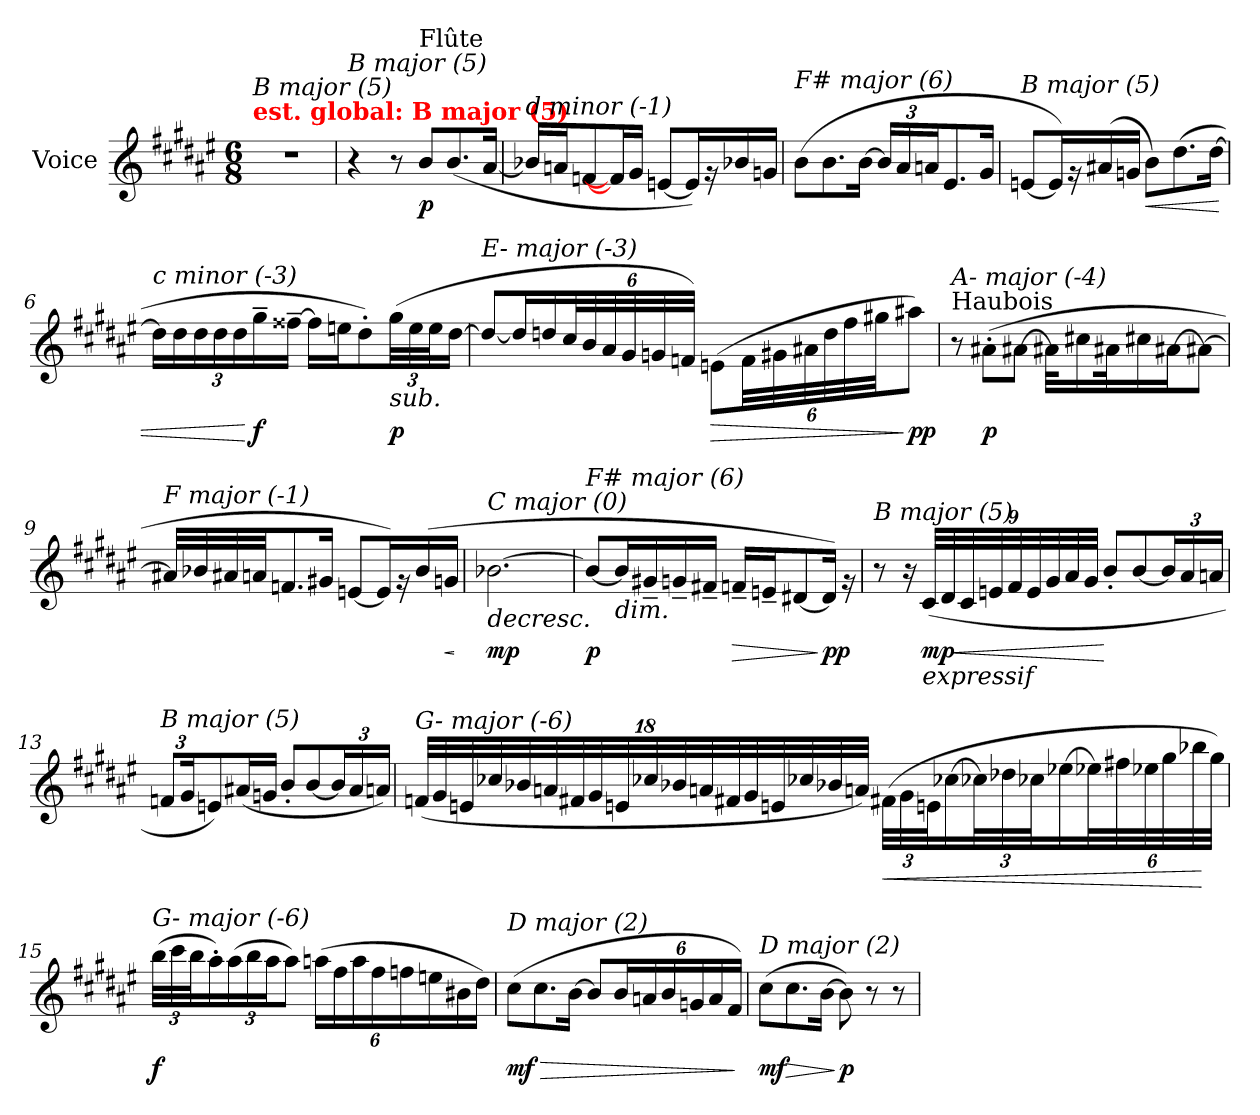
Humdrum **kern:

**kern	**dynam
*part1	*part1
*staff1	*staff1
*I"Voice	*
*I'V	*
*clefG2	*
*k[f#c#g#d#a#e#]	*
*M6/8	*
*MM32	*
=1	=1
!LO:TX:a:B:color=#FF0000:t=est. global&colon; B major (5)	!
!LO:TX:i:t=B major (5)	!
2.r	.
=2	=2
!LO:TX:i:t=B major (5)	!
4r	.
8r	.
!LO:TX:a:t=Flûte	!
!	!LO:DY:b
8b/L	p
(<8.b/	.
[16a#/Jk	.
=3	=3
!LO:TX:i:t=d minor (-1)	!
16b-Xi/LL]	.
16an/J	.
[8fni/	.
16f#i/L]	.
16g#/JJ	.
[8en/L	.
16e/L])	.
16rg	.
16b-Xi/	.
16gni/JJ	.
=4	=4
!LO:TX:i:t=F# major (6)	!
(>8b\L	.
8.b\	.
[16b\Jk	.
*Xbrackettup	*
24b/LL]	.
24a#/	.
24an/J	.
8.e#/	.
16g#/Jk	.
!!LO:LB:g=z
=5	=5
!LO:TX:i:t=B major (5)	!
[8en/L	.
16e/L])	.
16rg	.
(>16a#X/	.
16gni/JJ	.
!	!LO:HP:b
8b\L)	<
(>8.dd#\	.
[16dd#\Jk	.
=6	=6
!LO:TX:i:t=c minor (-3)	!
16dd#\LL]	.
16dd#\	.
24dd#\	.
24dd#\	.
24dd#\	.
!	!LO:DY:n=1:b
16gg#~\	[ f
[16ff##X~\JJ	.
16ff##\LL]	.
16een\J	.
8dd#'\)	.
!LO:TX:b:i:t=sub.	!
!	!LO:DY:n=2:b
(>48gg#\LL	p
48ee\	.
48ee\J	.
[16dd#\JJ	.
!!LO:LB:g=z
=7	=7
!LO:TX:i:t=E- major (-3)	!
8dd#/L_	.
16dd#/L]	.
16ddn/	.
48cc#/L	.
48b/	.
48a#/	.
48g#/	.
48gn/	.
48fn/JJJ)	.
!	!LO:HP:b
(>8en\L	>
48f\LL	.
48g#Xi\	.
48a#Xi\	.
48dd\	.
48ff#\	.
48gg#Xi\JJ	.
!	!LO:DY:n=1:b
8aa#Xi\J)	] pp
=8	=8
!LO:TX:a:t=Haubois	!
!LO:TX:i:t=A- major (-4)	!
8r	.
!	!LO:DY:b
(>8a#X'i\L	p
[8a#Xi\J	.
32a#Xi\KLL]	.
16cc#Xi\	.
32a#Xi\K	.
16cc#Xi\	.
[16a#Xi\J	.
8a#Xi\J_	.
!!LO:LB:g=z
=9	=9
!LO:TX:i:t=F major (-1)	!
32a#Xi/LLL]	.
32b-Xi/	.
32a#Xi/	.
32an/JJ	.
8.fn/	.
16g#Xi/Jk	.
[8en/L	.
16e/L])	.
16rg	.
(>16b-/	.
!	!LO:HP:b
16gn/JJ	<
.	[
=10	=10
!LO:TX:i:t=C major (0)	!
!	!LO:HP:b
!	!LO:DY:n=1:b
[2.b-Xi\	> mp
=11	=11
!LO:TX:i:t=F# major (6)	!
!	!LO:DY:b
8b-i/L_	p
!LO:TX:b:i:t=dim.	!
16b-i/L]	]
16g#X~i/	.
16gn~/	.
16f#X~i/JJ	.
!	!LO:HP:b
16fn~/LL	>
16en~/J	.
[8d#X/	.
!	!LO:DY:n=1:b
16d#/Jk])	] pp
16rg	.
!!LO:LB:g=z
=12	=12
!LO:TX:i:t=B major (5)	!
8r	.
16r	.
!LO:TX:b:i:t=expressif	!
!	!LO:DY:b
(>48c#/LLL	mp
48d#/	.
!	!LO:HP:b
48c#/	<
48en/	.
48f#/	.
48e/	.
48g#/	.
48a#/	.
48g#/JJJ	.
8b'/L	[
[8b/	.
24b/L]	.
24a#/	.
24an/JJ	.
=13	=13
!LO:TX:i:t=B major (5)	!
12fni/L	.
24g#/K	.
8en/)	.
(<16a#X/L	.
16gni/JJ	.
8b'/L	.
[8b/	.
24b/L]	.
24a#/	.
24an/JJ)	.
!!LO:LB:g=z
=14	=14
!LO:TX:i:t=G- major (-6)	!
(<48fni/LLL	.
48g#/	.
48en/	.
48cc-Xi/	.
48b-Xi/	.
48an/	.
48f#Xi/	.
48g#/	.
48en/	.
48cc-Xi/	.
48b-Xi/	.
48an/	.
48f#Xi/	.
48g#/	.
48en/	.
48cc-Xi/	.
48b-Xi/	.
48an/JJJ)	.
!	!LO:HP:b
(>48f#Xi\LLL	<
48g#\	.
48en\J	.
[16cc-Xi\	.
48cc-Xi\L]	.
48dd-Xi\	.
48cc-Xi\J	.
[16ee-Xi\	.
48ee-Xi\L]	.
48ff#Xi\	.
48ee-Xi\	.
48gg#\	.
48bb-Xi\	.
48gg#\JJJ)	[
!!LO:LB:g=z
=15	=15
!LO:TX:i:t=G- major (-6)	!
!	!LO:DY:b
(>48bb\LLL	f
48ccc#\	.
48bb\J	.
16aa#'\)	.
(>24aa#\	.
24bb\	.
24aa#\J	.
8aa#\J)	.
(>24aan\LL	.
24ff#\	.
24aa\	.
24ff#\	.
24ffni\	.
24een\	.
16b#X\	.
16dd#\JJ)	.
=16	=16
!LO:TX:i:t=D major (2)	!
!	!LO:HP:b
!	!LO:DY:n=1:b
(>8cc#\L	> mf
8.cc#\	.
[16b\Jk	.
8b/L]	.
24b/L	.
24an/	.
24b/	.
24gn/	.
24a/	.
24f#/JJ)	.
.	]
=17	=17
!LO:TX:i:t=D major (2)	!
!	!LO:DY:b
(>8cc#\L	mf
!	!LO:HP:b
8.cc#\	>
[16b\Jk	.
!	!LO:DY:n=1:b
8b\])	] p
8r	.
8r	.
=	=
*-	*-
